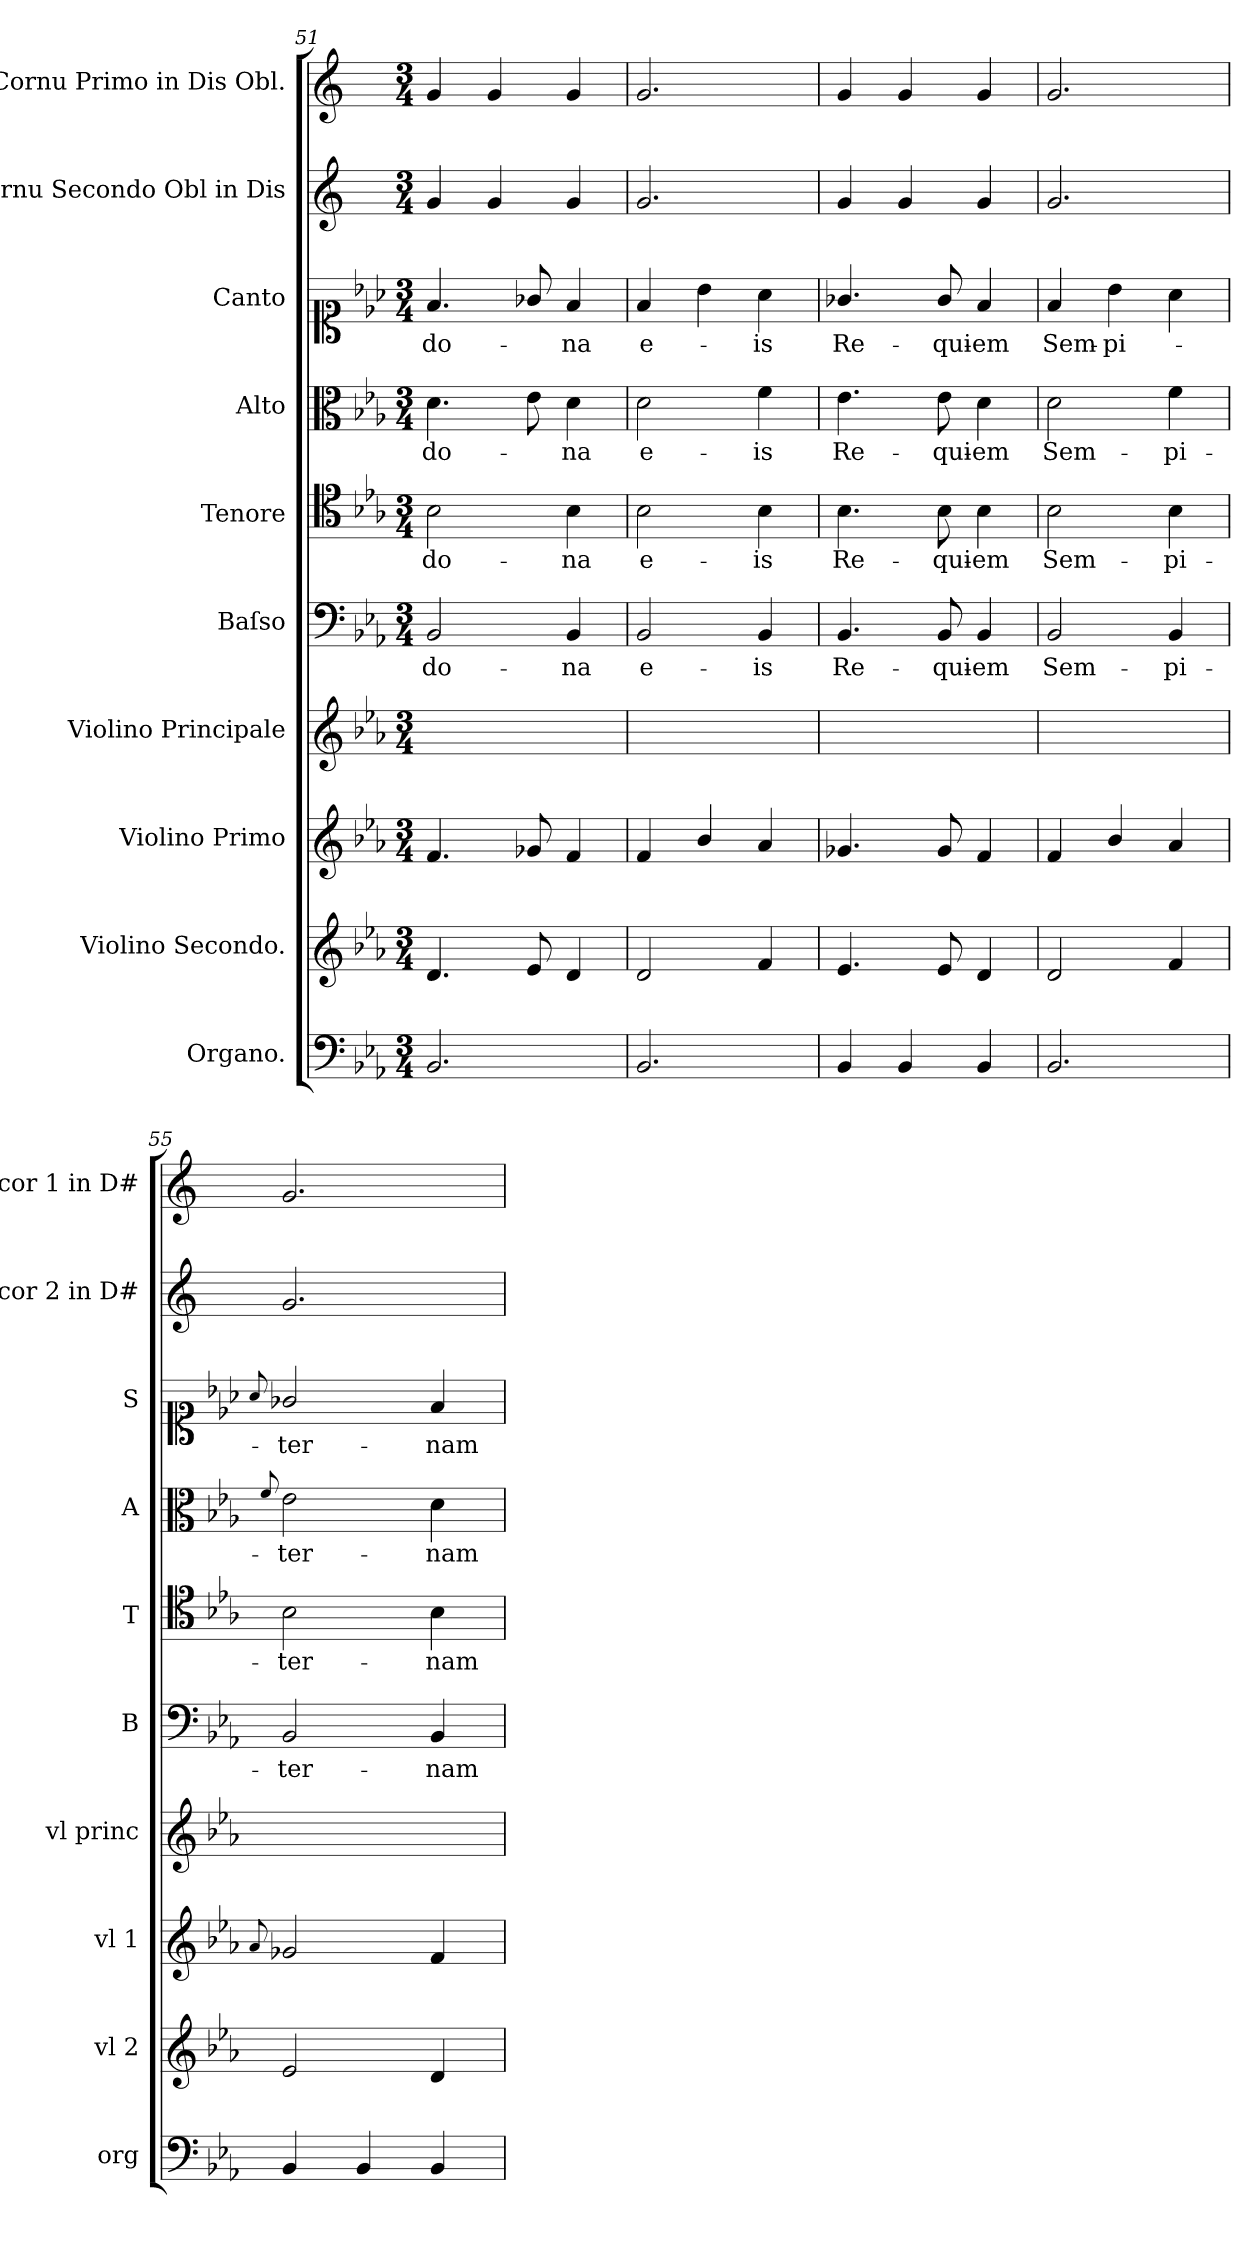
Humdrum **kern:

**kern	**kern	**kern	**kern	**kern	**text	**kern	**text	**kern	**text	**kern	**text	**kern	**kern
*part10	*part9	*part8	*part7	*part6	*part6	*part5	*part5	*part4	*part4	*part3	*part3	*part2	*part1
*staff10	*staff9	*staff8	*staff7	*staff6	*staff6	*staff5	*staff5	*staff4	*staff4	*staff3	*staff3	*staff2	*staff1
*I"Organo.	*I"Violino Secondo.	*I"Violino Primo	*I"Violino Principale	*I"Baſso	*	*I"Tenore	*	*I"Alto	*	*I"Canto	*	*I"Cornu Secondo Obl in Dis	*I"Cornu Primo in Dis Obl.
*I'org	*I'vl 2	*I'vl 1	*I'vl princ	*I'B	*	*I'T	*	*I'A	*	*I'S	*	*I'cor 2 in D#	*I'cor 1 in D#
*clefF4	*clefG2	*clefG2	*clefG2	*clefF4	*	*clefC4	*	*clefC3	*	*clefC1	*	*clefG2	*clefG2
*	*	*	*	*	*	*	*	*	*	*	*	*ITrd5c9	*ITrd5c9
*k[b-e-a-]	*k[b-e-a-]	*k[b-e-a-]	*k[b-e-a-]	*k[b-e-a-]	*	*k[b-e-a-]	*	*k[b-e-a-]	*	*k[b-e-a-]	*	*k[b-e-a-]	*k[b-e-a-]
*E-:	*E-:	*E-:	*E-:	*E-:	*	*E-:	*	*E-:	*	*E-:	*	*E-:	*E-:
*M3/4	*M3/4	*M3/4	*M3/4	*M3/4	*	*M3/4	*	*M3/4	*	*M3/4	*	*M3/4	*M3/4
=51	=51	=51	=51	=51	=51	=51	=51	=51	=51	=51	=51	=51	=51
2.BB-/	4.d/	4.f/	2.ryy	2BB-/	do-	2B-\	do-	4.d\	do-	4.f/	do-	4B-/	4B-/
.	.	.	.	.	.	.	.	.	.	.	.	4B-/	4B-/
.	8e-/	8g-X/	.	.	.	.	.	8e-\	.	8g-X/	.	.	.
.	4d/	4f/	.	4BB-/	-na	4B-\	-na	4d\	-na	4f/	-na	4B-/	4B-/
=52	=52	=52	=52	=52	=52	=52	=52	=52	=52	=52	=52	=52	=52
2.BB-/	2d/	4f/	2.ryy	2BB-/	e-	2B-\	e-	2d\	e-	4f/	e-	2.B-/	2.B-/
.	.	4b-/	.	.	.	.	.	.	.	4b-\	.	.	.
.	4f/	4a-/	.	4BB-/	-is	4B-\	-is	4f\	-is	4a-\	-is	.	.
=53	=53	=53	=53	=53	=53	=53	=53	=53	=53	=53	=53	=53	=53
4BB-/	4.e-/	4.g-X/	2.ryy	4.BB-/	Re-	4.B-\	Re-	4.e-\	Re-	4.g-X/	Re-	4B-/	4B-/
4BB-/	.	.	.	.	.	.	.	.	.	.	.	4B-/	4B-/
.	8e-/	8g-/	.	8BB-/	-qui-	8B-\	-qui-	8e-\	-qui-	8g-/	-qui-	.	.
4BB-/	4d/	4f/	.	4BB-/	-em	4B-\	-em	4d\	-em	4f/	-em	4B-/	4B-/
=54	=54	=54	=54	=54	=54	=54	=54	=54	=54	=54	=54	=54	=54
2.BB-/	2d/	4f/	2.ryy	2BB-/	Sem-	2B-\	Sem-	2d\	Sem-	4f/	Sem-	2.B-/	2.B-/
.	.	4b-/	.	.	.	.	.	.	.	4b-\	-pi-	.	.
.	4f/	4a-/	.	4BB-/	-pi-	4B-\	-pi-	4f\	-pi-	4a-\	.	.	.
=55	=55	=55	=55	=55	=55	=55	=55	=55	=55	=55	=55	=55	=55
.	.	8qqa-/	.	.	.	.	.	8qqf/	.	8qqa-/	.	.	.
4BB-/	2e-/	2g-X/	2.ryy	2BB-/	-ter-	2B-\	-ter-	2e-\	-ter-	2g-X/	-ter-	2.B-/	2.B-/
4BB-/	.	.	.	.	.	.	.	.	.	.	.	.	.
4BB-/	4d/	4f/	.	4BB-/	-nam	4B-\	-nam	4d\	-nam	4f/	-nam	.	.
=	=	=	=	=	=	=	=	=	=	=	=	=	=
*-	*-	*-	*-	*-	*-	*-	*-	*-	*-	*-	*-	*-	*-
